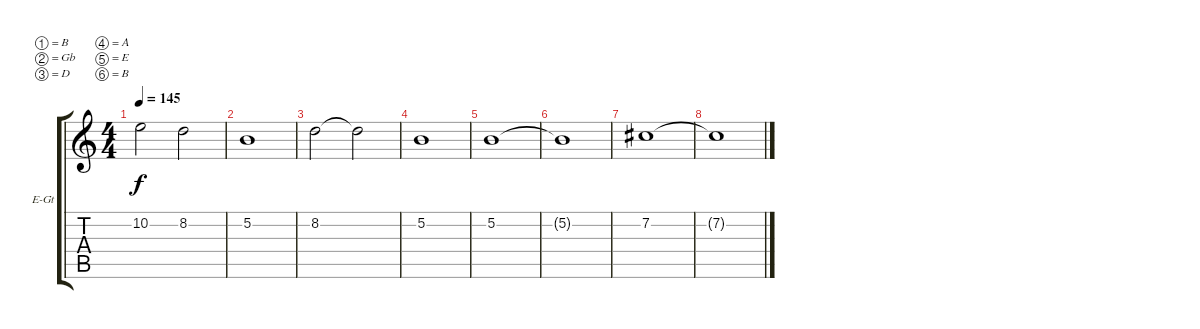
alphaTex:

\bracketExtendMode groupsimilarinstruments
\firstSystemTrackNameOrientation horizontal
\otherSystemsTrackNameOrientation horizontal
\track ("JOHAN SODERBERG" "E-Gt") {instrument distortionguitar}
\staff {score tabs}
\tuning (B3 Gb3 D3 A2 E2 B1)
\ts (4 4)
\tempo 145
\clef g2
\ks c
10.2.2{dy f} 8.2.2 |
5.2.1 |
8.2.2 8.2{t}.2 |
5.2.1 |
5.2.1 |
5.2{t}.1 |
7.2.1 |
7.2{t}.1
